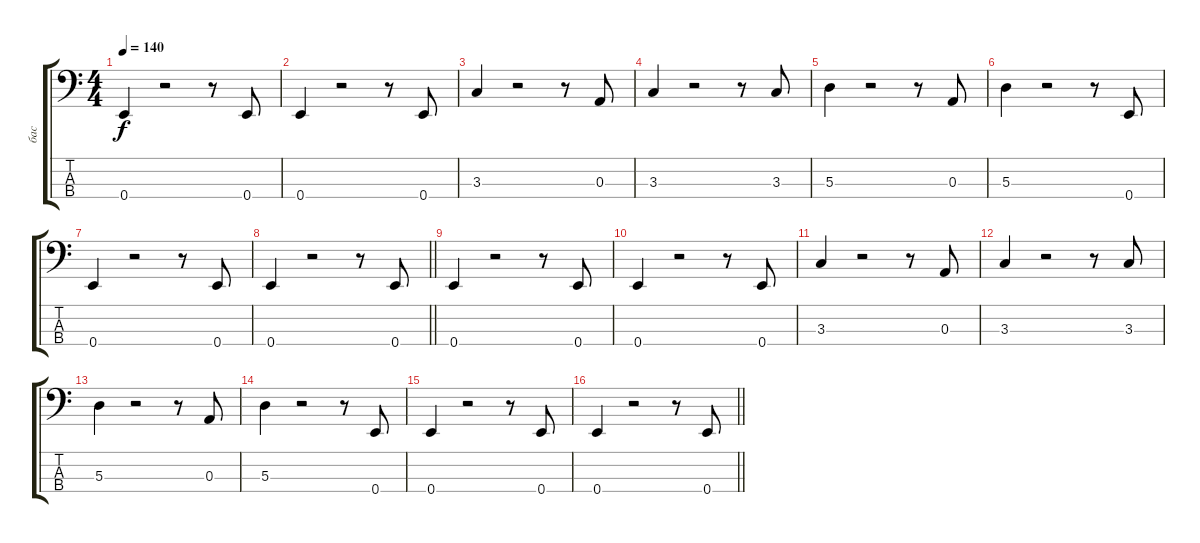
\track ("бас" "бас") {instrument fretlessbass}
\staff {score tabs}
\tuning (G2 D2 A1 E1) {hide}
\ts (4 4)
\tempo 140
\clef f4
\ks c
0.4.4{dy f} r.2 r.8 0.4.8 |
0.4.4 r.2 r.8 0.4.8 |
3.3.4 r.2 r.8 0.3.8 |
3.3.4 r.2 r.8 3.3.8 |
5.3.4 r.2 r.8 0.3.8 |
5.3.4 r.2 r.8 0.4.8 |
0.4.4 r.2 r.8 0.4.8 |
\barLineRight lightlight
0.4.4 r.2 r.8 0.4.8 |
0.4.4 r.2 r.8 0.4.8 |
0.4.4 r.2 r.8 0.4.8 |
3.3.4 r.2 r.8 0.3.8 |
3.3.4 r.2 r.8 3.3.8 |
5.3.4 r.2 r.8 0.3.8 |
5.3.4 r.2 r.8 0.4.8 |
0.4.4 r.2 r.8 0.4.8 |
\barLineRight lightlight
0.4.4 r.2 r.8 0.4.8
